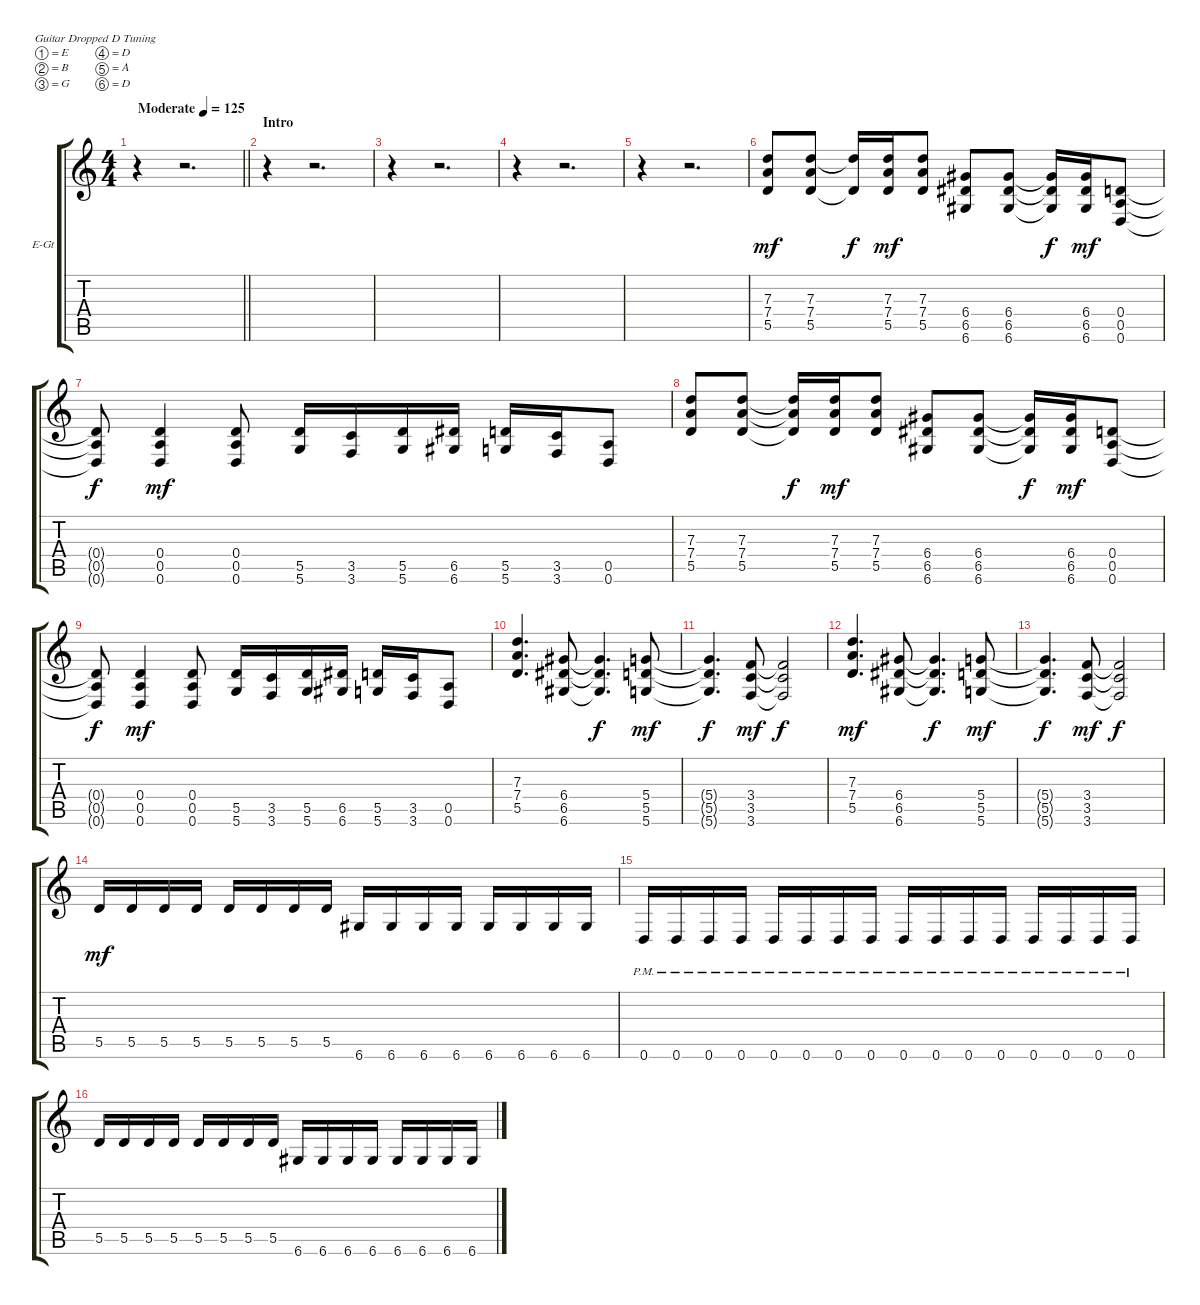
\bracketExtendMode groupsimilarinstruments
\firstSystemTrackNameOrientation horizontal
\otherSystemsTrackNameOrientation horizontal
\track ("Zacky Rhythm" "E-Gt") {instrument distortionguitar}
\staff {score tabs}
\tuning (E4 B3 G3 D3 A2 D2)
\ts (4 4)
\beaming (8 2 2 2 2)
\tempo (125 "Moderate")
\clef g2
\barLineRight lightlight
\ks c
r.4{dy mf instrument distortionguitar} r.2{d} |
\section ("" "Intro")
r.4 r.2{d} |
r.4 r.2{d} |
r.4 r.2{d} |
r.4 r.2{d} |
(7.3 7.4 5.5).8 (7.3 7.4 5.5).8 (7.3{t} 5.5{t}).16{dy f} (7.3 7.4 5.5).16{dy mf} (7.3 7.4 5.5).8 (6.4 6.5 6.6).8 (6.4 6.5 6.6).8 (6.4{t} 6.5{t} 6.6{t}).16{dy f} (6.4 6.5 6.6).16{dy mf} (0.4 0.5 0.6).8 |
(0.4{t} 0.5{t} 0.6{t}).8{dy f} (0.4 0.5 0.6).4{dy mf} (0.4 0.5 0.6).8 (5.5 5.6).16 (3.5 3.6).16 (5.5 5.6).16 (6.5 6.6).16 (5.5 5.6).16 (3.5 3.6).16 (0.5 0.6).8 |
(7.3 7.4 5.5).8 (7.3 7.4 5.5).8 (7.3{t} 7.4{t} 5.5{t}).16{dy f} (7.3 7.4 5.5).16{dy mf} (7.3 7.4 5.5).8 (6.4 6.5 6.6).8 (6.4 6.5 6.6).8 (6.4{t} 6.5{t} 6.6{t}).16{dy f} (6.4 6.5 6.6).16{dy mf} (0.4 0.5 0.6).8 |
(0.4{t} 0.5{t} 0.6{t}).8{dy f} (0.4 0.5 0.6).4{dy mf} (0.4 0.5 0.6).8 (5.5 5.6).16 (3.5 3.6).16 (5.5 5.6).16 (6.5 6.6).16 (5.5 5.6).16 (3.5 3.6).16 (0.5 0.6).8 |
(7.3 7.4 5.5).4{d} (6.4 6.5 6.6).8 (6.4{t} 6.5{t} 6.6{t}).4{d dy f} (5.4 5.5 5.6).8{dy mf} |
(5.4{t} 5.5{t} 5.6{t}).4{d dy f} (3.4 3.5 3.6).8{dy mf} (3.4{t} 3.5{t} 3.6{t}).2{dy f} |
(7.3 7.4 5.5).4{d dy mf} (6.4 6.5 6.6).8 (6.4{t} 6.5{t} 6.6{t}).4{d dy f} (5.4 5.5 5.6).8{dy mf} |
(5.4{t} 5.5{t} 5.6{t}).4{d dy f} (3.4 3.5 3.6).8{dy mf} (3.4{t} 3.5{t} 3.6{t}).2{dy f} |
5.5.16{dy mf} 5.5.16 5.5.16 5.5.16 5.5.16 5.5.16 5.5.16 5.5.16 6.6.16 6.6.16 6.6.16 6.6.16 6.6.16 6.6.16 6.6.16 6.6.16 |
0.6{pm}.16 0.6{pm}.16 0.6{pm}.16 0.6{pm}.16 0.6{pm}.16 0.6{pm}.16 0.6{pm}.16 0.6{pm}.16 0.6{pm}.16 0.6{pm}.16 0.6{pm}.16 0.6{pm}.16 0.6{pm}.16 0.6{pm}.16 0.6{pm}.16 0.6{pm}.16 |
5.5.16 5.5.16 5.5.16 5.5.16 5.5.16 5.5.16 5.5.16 5.5.16 6.6.16 6.6.16 6.6.16 6.6.16 6.6.16 6.6.16 6.6.16 6.6.16
